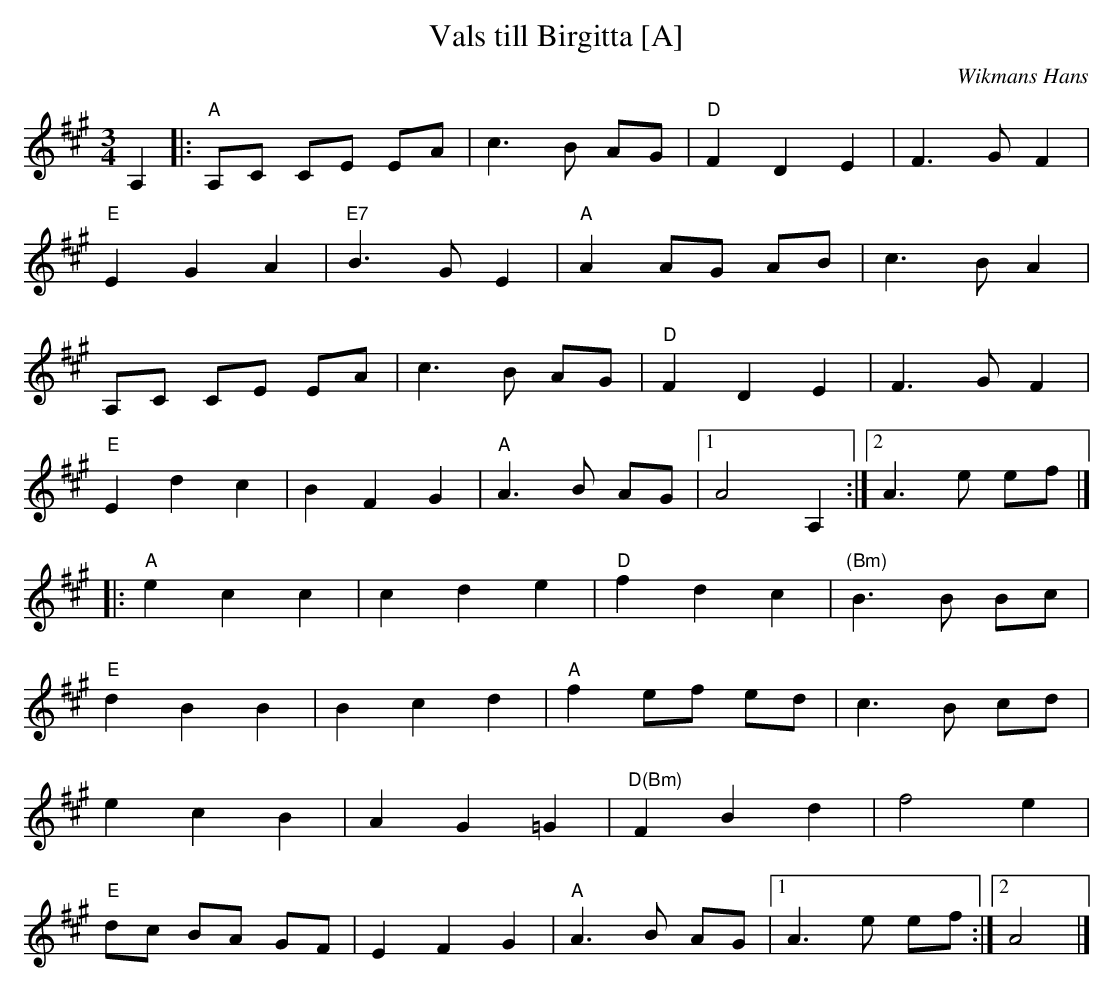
X:1
T: Vals till Birgitta [A]
C: Wikmans Hans
L: 1/8
M: 3/4
K: A
A,2 |:"A"A,C CE EA| c3 B AG | "D" F2D2 E2 |F3 G F2 |
"E"E2 G2 A2 |"E7"B3 GE2 |"A"A2 AG AB | c3B A2 |
A,C CE EA | c3B1 AG | "D" F2 D2 E2 | F3 G F2 |
"E"E2d2 c2 | B2F2 G2 |"A" A3 B AG |[1A4 A,2 :|[2 A3 e ef|]
|: "A" e2 c2 c2 | c2 d2 e2 | "D" f2 d2 c2 | "(Bm)" B3 B Bc|
"E"d2 B2B2| B2c2d2 |"A" f2 ef ed |c3 B cd |
e2 c2 B2 | A2G2 =G2 | "D(Bm)"F2B2 d2 |f4 e2 |
"E" dc BA GF | E2 F2 G2| "A" A3B AG |[1A3 e ef :|[2 A4 |]
